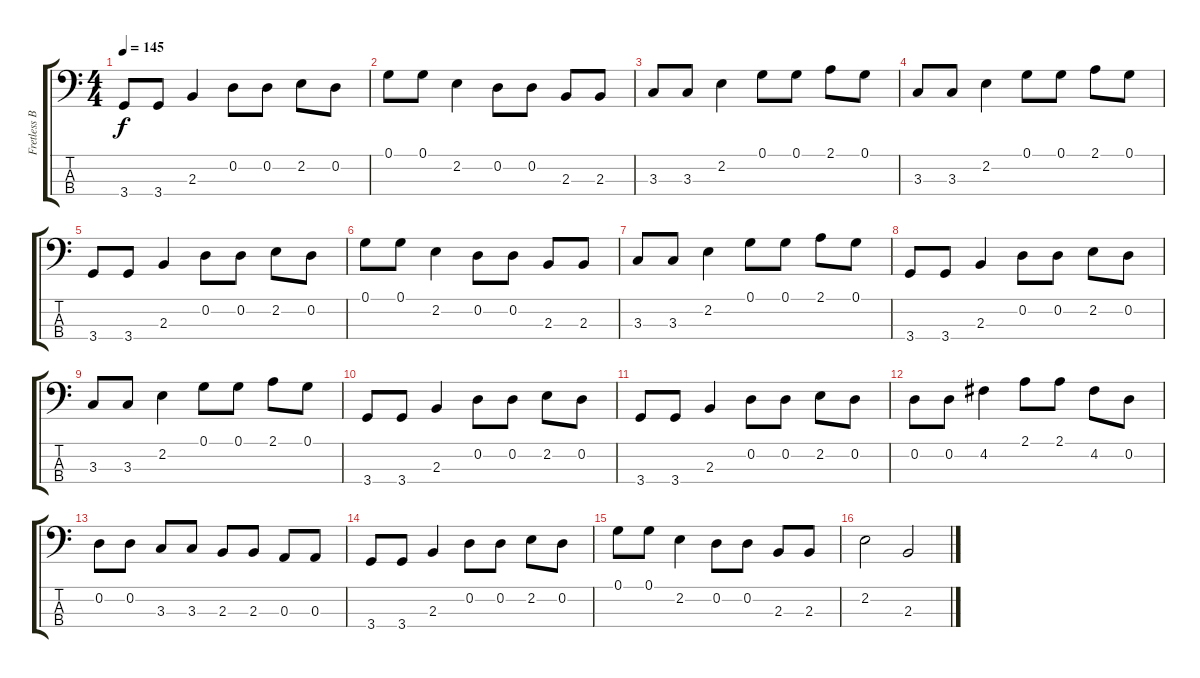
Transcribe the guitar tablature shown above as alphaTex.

\track ("Fretless Bass" "Fretless B") {instrument electricbassfinger}
\staff {score tabs}
\tuning (G2 D2 A1 E1) {hide}
\ts (4 4)
\tempo 145
\clef f4
\ks c
3.4.8{dy f} 3.4.8 2.3.4 0.2.8 0.2.8 2.2.8 0.2.8 |
0.1.8 0.1.8 2.2.4 0.2.8 0.2.8 2.3.8 2.3.8 |
3.3.8 3.3.8 2.2.4 0.1.8 0.1.8 2.1.8 0.1.8 |
3.3.8 3.3.8 2.2.4 0.1.8 0.1.8 2.1.8 0.1.8 |
3.4.8 3.4.8 2.3.4 0.2.8 0.2.8 2.2.8 0.2.8 |
0.1.8 0.1.8 2.2.4 0.2.8 0.2.8 2.3.8 2.3.8 |
3.3.8 3.3.8 2.2.4 0.1.8 0.1.8 2.1.8 0.1.8 |
3.4.8 3.4.8 2.3.4 0.2.8 0.2.8 2.2.8 0.2.8 |
3.3.8 3.3.8 2.2.4 0.1.8 0.1.8 2.1.8 0.1.8 |
3.4.8 3.4.8 2.3.4 0.2.8 0.2.8 2.2.8 0.2.8 |
3.4.8 3.4.8 2.3.4 0.2.8 0.2.8 2.2.8 0.2.8 |
0.2.8 0.2.8 4.2.4 2.1.8 2.1.8 4.2.8 0.2.8 |
0.2.8 0.2.8 3.3.8 3.3.8 2.3.8 2.3.8 0.3.8 0.3.8 |
3.4.8 3.4.8 2.3.4 0.2.8 0.2.8 2.2.8 0.2.8 |
0.1.8 0.1.8 2.2.4 0.2.8 0.2.8 2.3.8 2.3.8 |
2.2.2 2.3.2
